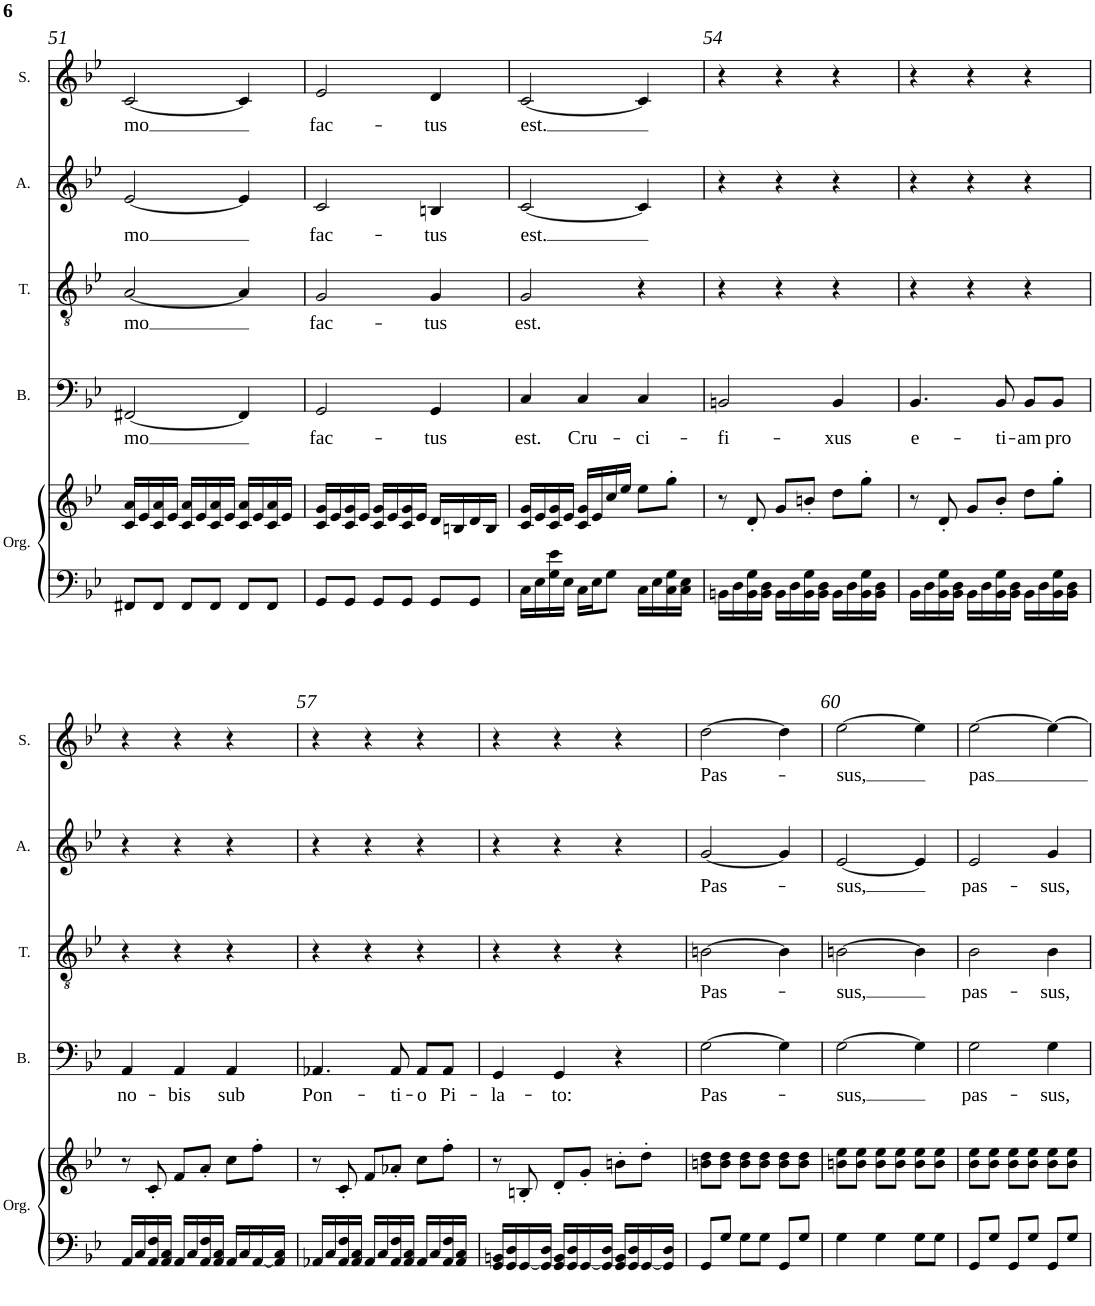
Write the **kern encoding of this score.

**kern	**kern	**kern	**text	**kern	**text	**kern	**text	**kern	**text
*part5	*part5	*part4	*part4	*part3	*part3	*part2	*part2	*part1	*part1
*staff6	*staff5	*staff4	*staff4	*staff3	*staff3	*staff2	*staff2	*staff1	*staff1
*I"Organ	*	*I"Bass	*	*I"Tenor	*	*I"Alto	*	*I"Soprano	*
*I'Org.	*	*I'B.	*	*I'T.	*	*I'A.	*	*I'S.	*
!!LO:PB:g=z
*clefF4	*clefG2	*clefF4	*	*clefGv2	*	*clefG2	*	*clefG2	*
*k[b-e-]	*k[b-e-]	*k[b-e-]	*	*k[b-e-]	*	*k[b-e-]	*	*k[b-e-]	*
*M3/4	*M3/4	*M3/4	*	*M3/4	*	*M3/4	*	*M3/4	*
=51	=51	=51	=51	=51	=51	=51	=51	=51	=51
!	!	!	!LO:LY:b	!	!LO:LY:b	!	!LO:LY:b	!	!LO:LY:b
8FF#X/L	16c/ 16a/LL	[2FF#X/	mo	[2A/	mo	[2e-/	mo	[2c/	mo
.	16e-/	.	.	.	.	.	.	.	.
8FF#/J	16c/ 16a/	.	.	.	.	.	.	.	.
.	16e-/JJ	.	.	.	.	.	.	.	.
8FF#/L	16c/ 16a/LL	.	.	.	.	.	.	.	.
.	16e-/	.	.	.	.	.	.	.	.
8FF#/J	16c/ 16a/	.	.	.	.	.	.	.	.
.	16e-/JJ	.	.	.	.	.	.	.	.
8FF#/L	16c/ 16a/LL	4FF#/]	.	4A/]	.	4e-/]	.	4c/]	.
.	16e-/	.	.	.	.	.	.	.	.
8FF#/J	16c/ 16a/	.	.	.	.	.	.	.	.
.	16e-/JJ	.	.	.	.	.	.	.	.
=52	=52	=52	=52	=52	=52	=52	=52	=52	=52
!	!	!	!LO:LY:b	!	!LO:LY:b	!	!LO:LY:b	!	!LO:LY:b
8GG/L	16c/ 16g/LL	2GG/	fac-	2G/	fac-	2c/	fac-	2e-/	fac-
.	16e-/	.	.	.	.	.	.	.	.
8GG/J	16c/ 16g/	.	.	.	.	.	.	.	.
.	16e-/JJ	.	.	.	.	.	.	.	.
8GG/L	16c/ 16g/LL	.	.	.	.	.	.	.	.
.	16e-/	.	.	.	.	.	.	.	.
8GG/J	16c/ 16g/	.	.	.	.	.	.	.	.
.	16e-/JJ	.	.	.	.	.	.	.	.
!	!	!	!LO:LY:b	!	!LO:LY:b	!	!LO:LY:b	!	!LO:LY:b
8GG/L	16d/LL	4GG/	-tus	4G/	-tus	4Bn/	-tus	4d/	-tus
.	16Bn/	.	.	.	.	.	.	.	.
8GG/J	16d/	.	.	.	.	.	.	.	.
.	16B/JJ	.	.	.	.	.	.	.	.
=53	=53	=53	=53	=53	=53	=53	=53	=53	=53
!	!	!	!LO:LY:b	!	!LO:LY:b	!	!LO:LY:b	!	!LO:LY:b
16C\LL	16c/ 16g/LL	4C/	est.	2G/	est.	[2c/	est.	[2c/	est.
16E-\	16e-/	.	.	.	.	.	.	.	.
16G\ 16e-\	16c/ 16g/	.	.	.	.	.	.	.	.
16E-\JJ	16e-/JJ	.	.	.	.	.	.	.	.
!	!	!	!LO:LY:b	!	!	!	!	!	!
16C\LL	16c/ 16g/LL	4C/	Cru-	.	.	.	.	.	.
16E-\J	16e-/	.	.	.	.	.	.	.	.
8G\J	16cc/	.	.	.	.	.	.	.	.
.	16ee-/JJ	.	.	.	.	.	.	.	.
!	!	!	!LO:LY:b	!	!	!	!	!	!
16C\LL	8ee-\L	4C/	-ci-	4r	.	4c/]	.	4c/]	.
16E-\	.	.	.	.	.	.	.	.	.
16C\ 16G\	8gg'\J	.	.	.	.	.	.	.	.
16C\ 16E-\JJ	.	.	.	.	.	.	.	.	.
=54	=54	=54	=54	=54	=54	=54	=54	=54	=54
!	!	!	!LO:LY:b	!	!	!	!	!	!
16BBn\LL	8r	2BBn/	-fi-	4r	.	4r	.	4r	.
16D\	.	.	.	.	.	.	.	.	.
16BB\ 16G\	8d'/	.	.	.	.	.	.	.	.
16BB\ 16D\JJ	.	.	.	.	.	.	.	.	.
16BB\LL	8g/L	.	.	4r	.	4r	.	4r	.
16D\	.	.	.	.	.	.	.	.	.
16BB\ 16G\	8bn'/J	.	.	.	.	.	.	.	.
16BB\ 16D\JJ	.	.	.	.	.	.	.	.	.
!	!	!	!LO:LY:b	!	!	!	!	!	!
16BB\LL	8dd\L	4BB/	-xus	4r	.	4r	.	4r	.
16D\	.	.	.	.	.	.	.	.	.
16BB\ 16G\	8gg'\J	.	.	.	.	.	.	.	.
16BB\ 16D\JJ	.	.	.	.	.	.	.	.	.
=55	=55	=55	=55	=55	=55	=55	=55	=55	=55
!	!	!	!LO:LY:b	!	!	!	!	!	!
16BB-\LL	8r	4.BB-/	e-	4r	.	4r	.	4r	.
16D\	.	.	.	.	.	.	.	.	.
16BB-\ 16G\	8d'/	.	.	.	.	.	.	.	.
16BB-\ 16D\JJ	.	.	.	.	.	.	.	.	.
16BB-\LL	8g/L	.	.	4r	.	4r	.	4r	.
16D\	.	.	.	.	.	.	.	.	.
!	!	!	!LO:LY:b	!	!	!	!	!	!
16BB-\ 16G\	8b-'/J	8BB-/	-ti-	.	.	.	.	.	.
16BB-\ 16D\JJ	.	.	.	.	.	.	.	.	.
!	!	!	!LO:LY:b	!	!	!	!	!	!
16BB-\LL	8dd\L	8BB-/L	-am	4r	.	4r	.	4r	.
16D\	.	.	.	.	.	.	.	.	.
!	!	!	!LO:LY:b	!	!	!	!	!	!
16BB-\ 16G\	8gg'\J	8BB-/J	pro	.	.	.	.	.	.
16BB-\ 16D\JJ	.	.	.	.	.	.	.	.	.
!!LO:LB:g=z
=56	=56	=56	=56	=56	=56	=56	=56	=56	=56
!	!	!	!LO:LY:b	!	!	!	!	!	!
16AA/LL	8r	4AA/	no-	4r	.	4r	.	4r	.
16C/	.	.	.	.	.	.	.	.	.
16AA/ 16F/	8c'/	.	.	.	.	.	.	.	.
16AA/ 16C/JJ	.	.	.	.	.	.	.	.	.
!	!	!	!LO:LY:b	!	!	!	!	!	!
16AA/LL	8f/L	4AA/	-bis	4r	.	4r	.	4r	.
16C/	.	.	.	.	.	.	.	.	.
16AA/ 16F/	8a'/J	.	.	.	.	.	.	.	.
16AA/ 16C/JJ	.	.	.	.	.	.	.	.	.
!	!	!	!LO:LY:b	!	!	!	!	!	!
16AA/LL	8cc\L	4AA/	sub	4r	.	4r	.	4r	.
16C/	.	.	.	.	.	.	.	.	.
[16AA/	8ff'\J	.	.	.	.	.	.	.	.
16AA/] 16C/JJ	.	.	.	.	.	.	.	.	.
=57	=57	=57	=57	=57	=57	=57	=57	=57	=57
!	!	!	!LO:LY:b	!	!	!	!	!	!
16AA-X/LL	8r	4.AA-X/	Pon-	4r	.	4r	.	4r	.
16C/	.	.	.	.	.	.	.	.	.
16AA-/ 16F/	8c'/	.	.	.	.	.	.	.	.
16AA-/ 16C/JJ	.	.	.	.	.	.	.	.	.
16AA-/LL	8f/L	.	.	4r	.	4r	.	4r	.
16C/	.	.	.	.	.	.	.	.	.
!	!	!	!LO:LY:b	!	!	!	!	!	!
16AA-/ 16F/	8a-X'/J	8AA-/	-ti-	.	.	.	.	.	.
16AA-/ 16C/JJ	.	.	.	.	.	.	.	.	.
!	!	!	!LO:LY:b	!	!	!	!	!	!
16AA-/LL	8cc\L	8AA-/L	-o	4r	.	4r	.	4r	.
16C/	.	.	.	.	.	.	.	.	.
!	!	!	!LO:LY:b	!	!	!	!	!	!
16AA-/ 16F/	8ff'\J	8AA-/J	Pi-	.	.	.	.	.	.
16AA-/ 16C/JJ	.	.	.	.	.	.	.	.	.
=58	=58	=58	=58	=58	=58	=58	=58	=58	=58
!	!	!	!LO:LY:b	!	!	!	!	!	!
16GG/ 16BBn/LL	8r	4GG/	-la-	4r	.	4r	.	4r	.
16GG/ 16D/	.	.	.	.	.	.	.	.	.
[16GG/	8Bn'/	.	.	.	.	.	.	.	.
16GG/] 16D/JJ	.	.	.	.	.	.	.	.	.
!	!	!	!LO:LY:b	!	!	!	!	!	!
16GG/ 16BB/LL	8d'/L	4GG/	-to:	4r	.	4r	.	4r	.
16GG/ 16D/	.	.	.	.	.	.	.	.	.
[16GG/	8g'/J	.	.	.	.	.	.	.	.
16GG/] 16D/JJ	.	.	.	.	.	.	.	.	.
16GG/ 16BB/LL	8bn'\L	4r	.	4r	.	4r	.	4r	.
16GG/ 16D/	.	.	.	.	.	.	.	.	.
[16GG/	8dd'\J	.	.	.	.	.	.	.	.
16GG/] 16D/JJ	.	.	.	.	.	.	.	.	.
=59	=59	=59	=59	=59	=59	=59	=59	=59	=59
!	!	!	!LO:LY:b	!	!LO:LY:b	!	!LO:LY:b	!	!LO:LY:b
8GG/L	8bn\ 8dd\L	[2G\	Pas-	[2Bn\	Pas-	[2g/	Pas-	[2dd\	Pas-
8G/J	8b\ 8dd\J	.	.	.	.	.	.	.	.
8G\L	8b\ 8dd\L	.	.	.	.	.	.	.	.
8G\J	8b\ 8dd\J	.	.	.	.	.	.	.	.
8GG/L	8b\ 8dd\L	4G\]	.	4B\]	.	4g/]	.	4dd\]	.
8G/J	8b\ 8dd\J	.	.	.	.	.	.	.	.
=60	=60	=60	=60	=60	=60	=60	=60	=60	=60
!	!	!	!LO:LY:b	!	!LO:LY:b	!	!LO:LY:b	!	!LO:LY:b
4G\	8bn\ 8ee-\L	[2G\	-sus,	[2Bn\	-sus,	[2e-/	-sus,	[2ee-\	-sus,
.	8b\ 8ee-\J	.	.	.	.	.	.	.	.
4G\	8b\ 8ee-\L	.	.	.	.	.	.	.	.
.	8b\ 8ee-\J	.	.	.	.	.	.	.	.
8G\L	8b\ 8ee-\L	4G\]	.	4B\]	.	4e-/]	.	4ee-\]	.
8G\J	8b\ 8ee-\J	.	.	.	.	.	.	.	.
=61	=61	=61	=61	=61	=61	=61	=61	=61	=61
!	!	!	!LO:LY:b	!	!LO:LY:b	!	!LO:LY:b	!	!LO:LY:b
8GG/L	8b-\ 8ee-\L	2G\	pas-	2B-\	pas-	2e-/	pas-	[2ee-\	-pas
8G/J	8b-\ 8ee-\J	.	.	.	.	.	.	.	.
8GG/L	8b-\ 8ee-\L	.	.	.	.	.	.	.	.
8G/J	8b-\ 8ee-\J	.	.	.	.	.	.	.	.
!	!	!	!LO:LY:b	!	!LO:LY:b	!	!LO:LY:b	!	!
8GG/L	8b-\ 8ee-\L	4G\	-sus,	4B-\	-sus,	4g/	-sus,	4ee-\_	.
8G/J	8b-\ 8ee-\J	.	.	.	.	.	.	.	.
=	=	=	=	=	=	=	=	=	=
*-	*-	*-	*-	*-	*-	*-	*-	*-	*-
